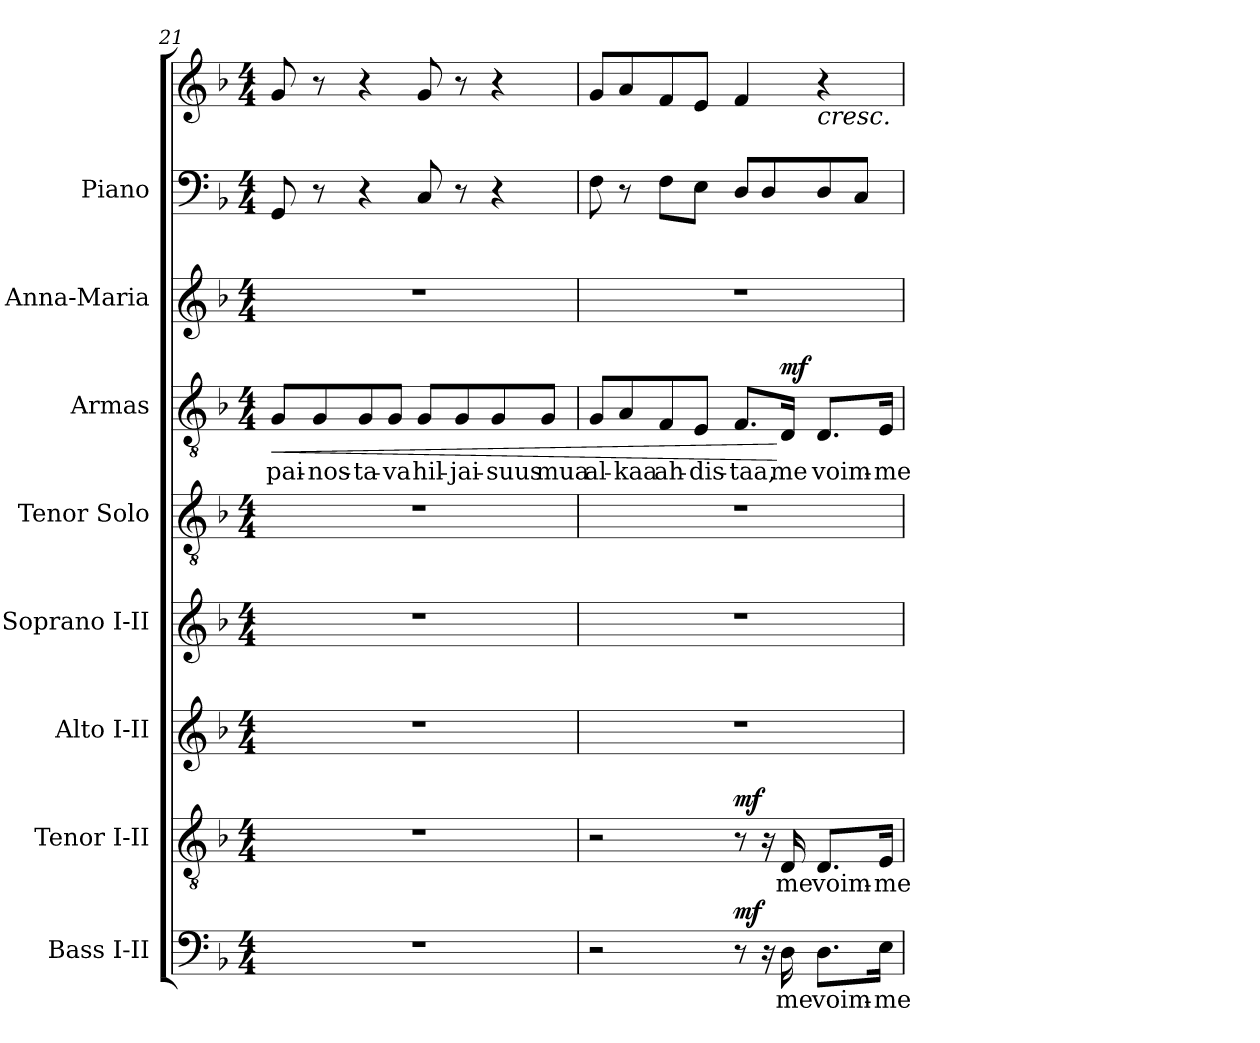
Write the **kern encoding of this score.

**kern	**text	**dynam	**kern	**text	**dynam	**kern	**kern	**kern	**kern	**text	**dynam	**kern	**kern	**kern	**dynam
*part8	*part8	*part8	*part7	*part7	*part7	*part6	*part5	*part4	*part3	*part3	*part3	*part2	*part1	*part1	*part1
*staff9	*staff9	*staff9	*staff8	*staff8	*staff8	*staff7	*staff6	*staff5	*staff4	*staff4	*staff4	*staff3	*staff2	*staff1	*staff1/2
*I"Bass I-II	*	*	*I"Tenor I-II	*	*	*I"Alto I-II	*I"Soprano I-II	*I"Tenor Solo	*I"Armas	*	*	*I"Anna-Maria	*I"Piano	*	*
*I'B.	*	*	*I'T.	*	*	*I'A.	*I'S.	*I'T. Solo	*I'Armas	*	*	*I'A-M	*I'Pno.	*	*
!!LO:PB:g=z
*clefF4	*	*	*clefGv2	*	*	*clefG2	*clefG2	*clefGv2	*clefGv2	*	*	*clefG2	*clefF4	*clefG2	*
*	*	*	*ITrd7c12	*	*	*	*	*ITrd7c12	*ITrd7c12	*	*	*	*	*	*
*k[b-]	*	*	*k[b-]	*	*	*k[b-]	*k[b-]	*k[b-]	*k[b-]	*	*	*k[b-]	*k[b-]	*k[b-]	*
*F:	*	*	*F:	*	*	*F:	*F:	*F:	*F:	*	*	*F:	*F:	*F:	*
*M4/4	*	*	*M4/4	*	*	*M4/4	*M4/4	*M4/4	*M4/4	*	*	*M4/4	*M4/4	*M4/4	*
=21	=21	=21	=21	=21	=21	=21	=21	=21	=21	=21	=21	=21	=21	=21	=21
!	!	!	!	!	!	!	!	!	!	!LO:LY:b:color=#000000	!LO:HP:b	!	!	!	!
1r	.	.	1r	.	.	1r	1r	1r	8GGi/L	pai-	<	1r	8GGi/	8gi/	.
!	!	!	!	!	!	!	!	!	!	!LO:LY:b:color=#000000	!	!	!	!	!
.	.	.	.	.	.	.	.	.	8GGi/	-nos-	.	.	8r	8r	.
!	!	!	!	!	!	!	!	!	!	!LO:LY:b:color=#000000	!	!	!	!	!
.	.	.	.	.	.	.	.	.	8GGi/	-ta-	.	.	4r	4r	.
!	!	!	!	!	!	!	!	!	!	!LO:LY:b:color=#000000	!	!	!	!	!
.	.	.	.	.	.	.	.	.	8GGi/J	-va	.	.	.	.	.
!	!	!	!	!	!	!	!	!	!	!LO:LY:b:color=#000000	!	!	!	!	!
.	.	.	.	.	.	.	.	.	8GGi/L	hil-	.	.	8Ci/	8gi/	.
!	!	!	!	!	!	!	!	!	!	!LO:LY:b:color=#000000	!	!	!	!	!
.	.	.	.	.	.	.	.	.	8GGi/	-jai-	.	.	8r	8r	.
!	!	!	!	!	!	!	!	!	!	!LO:LY:b:color=#000000	!	!	!	!	!
.	.	.	.	.	.	.	.	.	8GGi/	-suus	.	.	4r	4r	.
!	!	!	!	!	!	!	!	!	!	!LO:LY:b:color=#000000	!	!	!	!	!
.	.	.	.	.	.	.	.	.	8GGi/J	mua	.	.	.	.	.
=22	=22	=22	=22	=22	=22	=22	=22	=22	=22	=22	=22	=22	=22	=22	=22
!	!	!	!	!	!	!	!	!	!	!LO:LY:b:color=#000000	!	!	!	!	!
2r	.	.	2r	.	.	1r	1r	1r	8GGi/L	al-	.	1r	8Fi\	8gi/L	.
!	!	!	!	!	!	!	!	!	!	!LO:LY:b:color=#000000	!	!	!	!	!
.	.	.	.	.	.	.	.	.	8AAi/	-kaa	.	.	8r	8ai/	[
!	!	!	!	!	!	!	!	!	!	!LO:LY:b:color=#000000	!	!	!	!	!
.	.	.	.	.	.	.	.	.	8FFi/	ah-	.	.	8Fi\L	8fi/	.
!	!	!	!	!	!	!	!	!	!	!LO:LY:b:color=#000000	!	!	!	!	!
.	.	.	.	.	.	.	.	.	8EEi/J	-dis-	.	.	8Ei\J	8ei/J	.
!	!	!	!	!	!	!	!	!	!	!LO:LY:b:color=#000000	!	!	!	!	!
8r	.	mf	8r	.	mf	.	.	.	8.FFi/L	-taa,	.	.	8Di/L	4fi/	.
16r	.	.	16r	.	.	.	.	.	.	.	.	.	8Di/	.	.
!	!LO:LY:b:color=#000000	!	!	!	!	!	!	!	!	!	!	!	!	!	!
!	!	!	!	!LO:LY:b:color=#000000	!	!	!	!	!	!	!	!	!	!	!
!	!	!	!	!	!	!	!	!	!	!LO:LY:b:color=#000000	!	!	!	!	!
16Di\	me	.	16DDi/	me	.	.	.	.	16DDi/Jk	me	[ mf	.	.	.	.
!	!LO:LY:b:color=#000000	!	!	!	!	!	!	!	!	!	!	!	!	!	!
!	!	!	!	!LO:LY:b:color=#000000	!	!	!	!	!	!	!	!	!	!	!
!	!	!	!	!	!	!	!	!	!	!LO:LY:b:color=#000000	!	!	!	!	!LO:HP:b
8.Di\L	voim-	.	8.DDi/L	voim-	.	.	.	.	8.DDi/L	voim-	.	.	8Di/	4r	<
.	.	.	.	.	.	.	.	.	.	.	.	.	8Ci/J	.	.
!	!LO:LY:b:color=#000000	!	!	!	!	!	!	!	!	!	!	!	!	!	!
!	!	!	!	!LO:LY:b:color=#000000	!	!	!	!	!	!	!	!	!	!	!
!	!	!	!	!	!	!	!	!	!	!LO:LY:b:color=#000000	!	!	!	!	!
16Ei\Jk	-me	.	16EEi/Jk	-me	.	.	.	.	16EEi/Jk	-me	.	.	.	.	.
=	=	=	=	=	=	=	=	=	=	=	=	=	=	=	=
*-	*-	*-	*-	*-	*-	*-	*-	*-	*-	*-	*-	*-	*-	*-	*-
